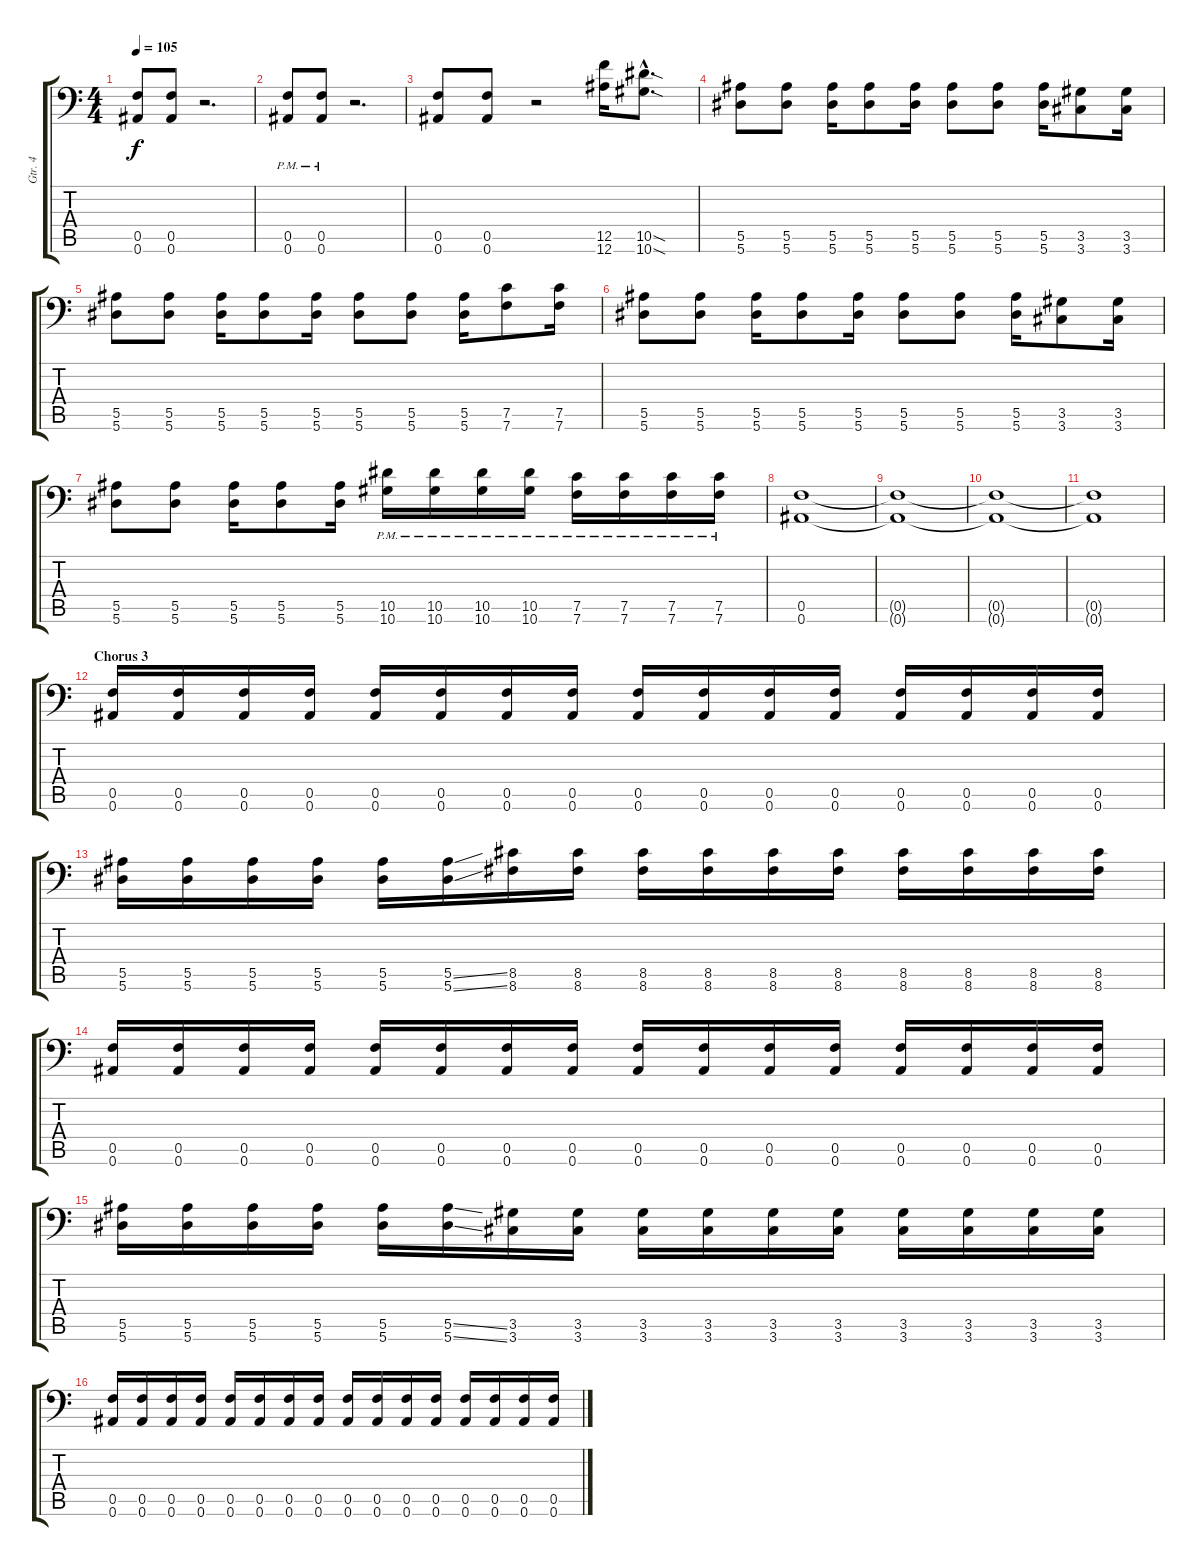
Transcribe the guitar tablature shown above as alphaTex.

\track ("Gtr. 4" "Gtr. 4") {instrument distortionguitar}
\staff {score tabs}
\tuning (C4 G3 Eb3 Bb2 F2 Bb1) {hide}
\ts (4 4)
\tempo 105
\clef f4
\ks c
(0.5 0.6).8{dy f} (0.5 0.6).8 r.2{d} |
(0.5{pm} 0.6{pm}).8 (0.5{pm} 0.6{pm}).8 r.2{d} |
(0.5 0.6).8 (0.5 0.6).8 r.2 (12.5 12.6).16 (10.5{sod hac} 10.6{sod hac}).8{d} |
(5.5 5.6).8 (5.5 5.6).8 (5.5 5.6).16 (5.5 5.6).8 (5.5 5.6).16 (5.5 5.6).8 (5.5 5.6).8 (5.5 5.6).16 (3.5 3.6).8 (3.5 3.6).16 |
(5.5 5.6).8 (5.5 5.6).8 (5.5 5.6).16 (5.5 5.6).8 (5.5 5.6).16 (5.5 5.6).8 (5.5 5.6).8 (5.5 5.6).16 (7.5 7.6).8 (7.5 7.6).16 |
(5.5 5.6).8 (5.5 5.6).8 (5.5 5.6).16 (5.5 5.6).8 (5.5 5.6).16 (5.5 5.6).8 (5.5 5.6).8 (5.5 5.6).16 (3.5 3.6).8 (3.5 3.6).16 |
(5.5 5.6).8 (5.5 5.6).8 (5.5 5.6).16 (5.5 5.6).8 (5.5 5.6).16 (10.5{pm} 10.6{pm}).16 (10.5{pm} 10.6{pm}).16 (10.5{pm} 10.6{pm}).16 (10.5{pm} 10.6{pm}).16 (7.5{pm} 7.6{pm}).16 (7.5{pm} 7.6{pm}).16 (7.5{pm} 7.6{pm}).16 (7.5{pm} 7.6{pm}).16 |
(0.5 0.6).1 |
(0.5{t} 0.6{t}).1 |
(0.5{t} 0.6{t}).1 |
(0.5{t} 0.6{t}).1 |
\section ("" "Chorus 3")
(0.5 0.6).16 (0.5 0.6).16 (0.5 0.6).16 (0.5 0.6).16 (0.5 0.6).16 (0.5 0.6).16 (0.5 0.6).16 (0.5 0.6).16 (0.5 0.6).16 (0.5 0.6).16 (0.5 0.6).16 (0.5 0.6).16 (0.5 0.6).16 (0.5 0.6).16 (0.5 0.6).16 (0.5 0.6).16 |
(5.5 5.6).16 (5.5 5.6).16 (5.5 5.6).16 (5.5 5.6).16 (5.5 5.6).16 (5.5{ss} 5.6{ss}).16 (8.5 8.6).16 (8.5 8.6).16 (8.5 8.6).16 (8.5 8.6).16 (8.5 8.6).16 (8.5 8.6).16 (8.5 8.6).16 (8.5 8.6).16 (8.5 8.6).16 (8.5 8.6).16 |
(0.5 0.6).16 (0.5 0.6).16 (0.5 0.6).16 (0.5 0.6).16 (0.5 0.6).16 (0.5 0.6).16 (0.5 0.6).16 (0.5 0.6).16 (0.5 0.6).16 (0.5 0.6).16 (0.5 0.6).16 (0.5 0.6).16 (0.5 0.6).16 (0.5 0.6).16 (0.5 0.6).16 (0.5 0.6).16 |
(5.5 5.6).16 (5.5 5.6).16 (5.5 5.6).16 (5.5 5.6).16 (5.5 5.6).16 (5.5{ss} 5.6{ss}).16 (3.5 3.6).16 (3.5 3.6).16 (3.5 3.6).16 (3.5 3.6).16 (3.5 3.6).16 (3.5 3.6).16 (3.5 3.6).16 (3.5 3.6).16 (3.5 3.6).16 (3.5 3.6).16 |
(0.5 0.6).16 (0.5 0.6).16 (0.5 0.6).16 (0.5 0.6).16 (0.5 0.6).16 (0.5 0.6).16 (0.5 0.6).16 (0.5 0.6).16 (0.5 0.6).16 (0.5 0.6).16 (0.5 0.6).16 (0.5 0.6).16 (0.5 0.6).16 (0.5 0.6).16 (0.5 0.6).16 (0.5 0.6).16
